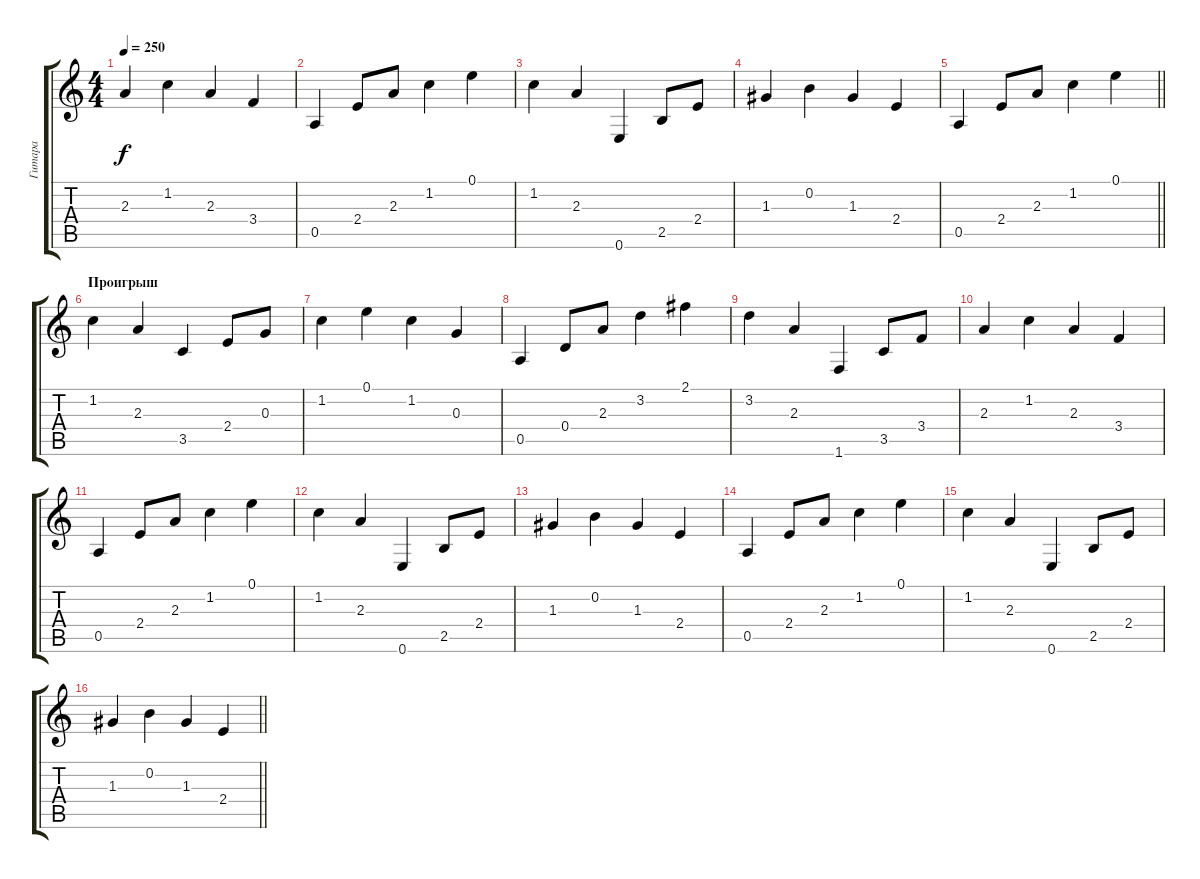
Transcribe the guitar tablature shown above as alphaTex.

\track ("Гитара" "Гитара") {instrument electricguitarclean}
\staff {score tabs}
\tuning (E4 B3 G3 D3 A2 E2) {hide}
\ts (4 4)
\tempo 250
\clef g2
\ks c
2.3.4{dy f} 1.2.4 2.3.4 3.4.4 |
0.5.4 2.4.8 2.3.8 1.2.4 0.1.4 |
1.2.4 2.3.4 0.6.4 2.5.8 2.4.8 |
1.3.4 0.2.4 1.3.4 2.4.4 |
\barLineRight lightlight
0.5.4 2.4.8 2.3.8 1.2.4 0.1.4 |
\section ("" "Проигрыш")
1.2.4 2.3.4 3.5.4 2.4.8 0.3.8 |
1.2.4 0.1.4 1.2.4 0.3.4 |
0.5.4 0.4.8 2.3.8 3.2.4 2.1.4 |
3.2.4 2.3.4 1.6.4 3.5.8 3.4.8 |
2.3.4 1.2.4 2.3.4 3.4.4 |
0.5.4 2.4.8 2.3.8 1.2.4 0.1.4 |
1.2.4 2.3.4 0.6.4 2.5.8 2.4.8 |
1.3.4 0.2.4 1.3.4 2.4.4 |
0.5.4 2.4.8 2.3.8 1.2.4 0.1.4 |
1.2.4 2.3.4 0.6.4 2.5.8 2.4.8 |
\barLineRight lightlight
1.3.4 0.2.4 1.3.4 2.4.4
